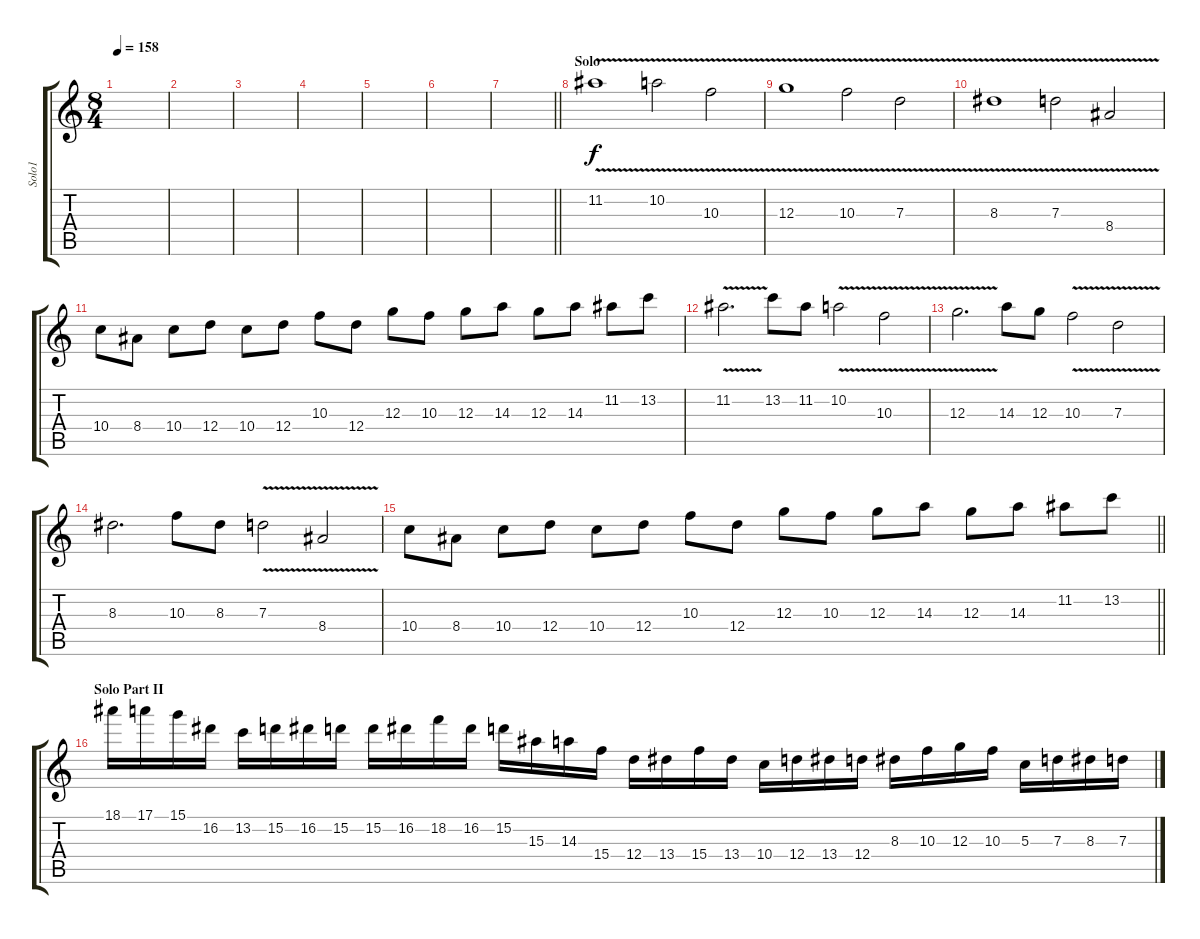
\track ("Solo1" "Solo1") {instrument distortionguitar}
\staff {score tabs}
\tuning (E4 B3 G3 D3 A2 E2) {hide}
\ts (8 4)
\tempo 158
\clef g2
\ks c
|
|
|
|
|
|
\barLineRight lightlight
|
\section ("" "Solo")
11.2{v}.1 10.2{v}.2 10.3{v}.2 |
12.3{v}.1 10.3{v}.2 7.3{v}.2 |
8.3{v}.1 7.3{v}.2 8.4{v}.2 |
10.4.8 8.4.8 10.4.8 12.4.8 10.4.8 12.4.8 10.3.8 12.4.8 12.3.8 10.3.8 12.3.8 14.3.8 12.3.8 14.3.8 11.2.8 13.2.8 |
11.2{v}.2{d} 13.2.8 11.2.8 10.2{v}.2 10.3{v}.2 |
12.3{v}.2{d} 14.3.8 12.3.8 10.3{v}.2 7.3{v}.2 |
8.3.2{d} 10.3.8 8.3.8 7.3{v}.2 8.4{v}.2 |
\barLineRight lightlight
10.4.8 8.4.8 10.4.8 12.4.8 10.4.8 12.4.8 10.3.8 12.4.8 12.3.8 10.3.8 12.3.8 14.3.8 12.3.8 14.3.8 11.2.8 13.2.8 |
\section ("" "Solo Part II")
18.1.16 17.1.16 15.1.16 16.2.16 13.2.16 15.2.16 16.2.16 15.2.16 15.2.16 16.2.16 18.2.16 16.2.16 15.2.16 15.3.16 14.3.16 15.4.16 12.4.16 13.4.16 15.4.16 13.4.16 10.4.16 12.4.16 13.4.16 12.4.16 8.3.16 10.3.16 12.3.16 10.3.16 5.3.16 7.3.16 8.3.16 7.3.16
